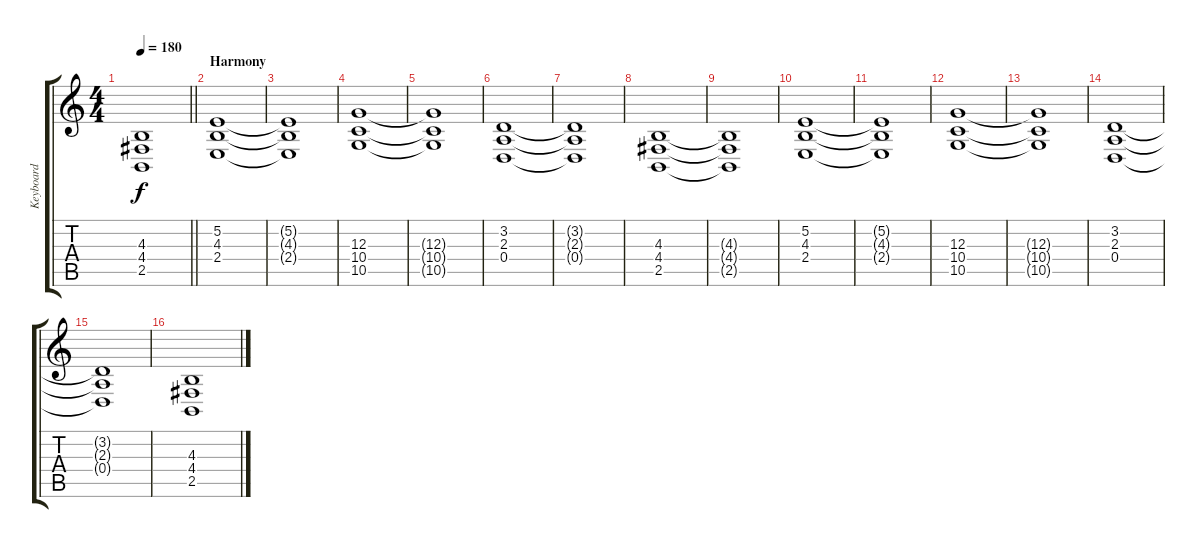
\track ("Keyboard" "Keyboard") {instrument synthstrings1}
\staff {score tabs}
\tuning (E4 B3 G3 D3 A2 E2) {hide}
\ts (4 4)
\tempo 180
\clef g2
\barLineRight lightlight
\ks c
(4.3{t} 4.4{t} 2.5{t}).1{dy f} |
\section ("" "Harmony")
(5.2 4.3 2.4).1 |
(5.2{t} 4.3{t} 2.4{t}).1 |
(12.3 10.4 10.5).1 |
(12.3{t} 10.4{t} 10.5{t}).1 |
(3.2 2.3 0.4).1 |
(3.2{t} 2.3{t} 0.4{t}).1 |
(4.3 4.4 2.5).1 |
(4.3{t} 4.4{t} 2.5{t}).1 |
(5.2 4.3 2.4).1 |
(5.2{t} 4.3{t} 2.4{t}).1 |
(12.3 10.4 10.5).1 |
(12.3{t} 10.4{t} 10.5{t}).1 |
(3.2 2.3 0.4).1 |
(3.2{t} 2.3{t} 0.4{t}).1 |
(4.3 4.4 2.5).1
